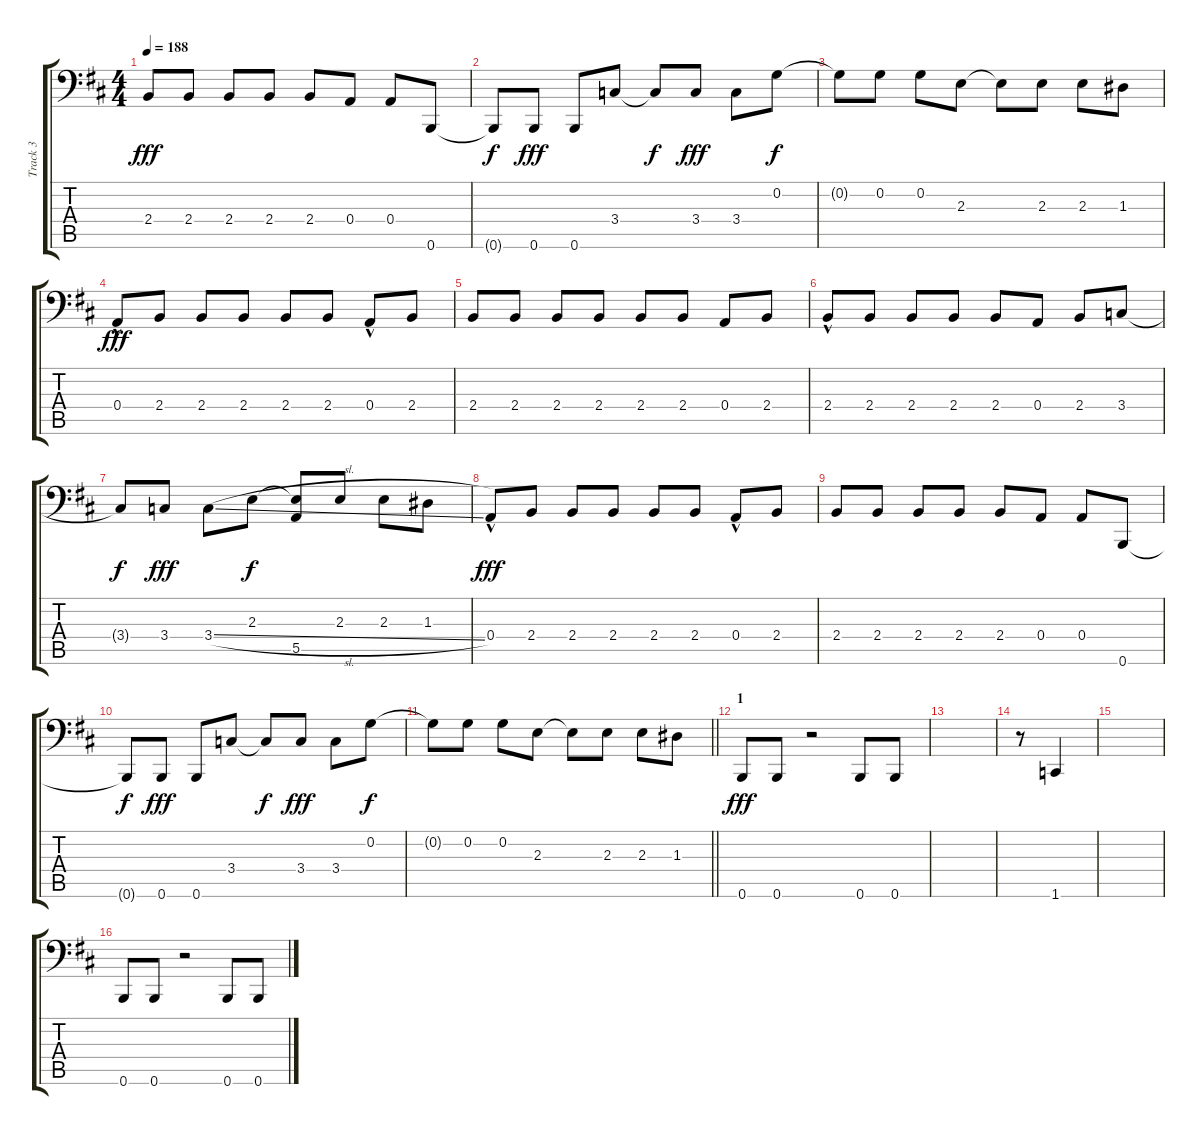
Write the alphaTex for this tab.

\track ("Track 3" "Track 3") {instrument electricbassfinger}
\staff {score tabs}
\tuning (C3 G2 D2 A1 E1 B0) {hide}
\ts (4 4)
\tempo 188
\clef f4
\ks bminor
2.4.8{dy fff} 2.4.8 2.4.8 2.4.8 2.4.8 0.4.8 0.4.8 0.6.8 |
0.6{t}.8{dy f} 0.6.8{dy fff} 0.6.8 3.4.8 3.4{t}.8{dy f} 3.4.8{dy fff} 3.4.8 0.2.8{dy f} |
0.2{t}.8 0.2.8 0.2.8 2.3.8 2.3{t}.8 2.3.8 2.3.8 1.3.8 |
0.4{hac}.8{dy fff} 2.4.8 2.4.8 2.4.8 2.4.8 2.4.8 0.4{hac}.8 2.4.8 |
2.4.8 2.4.8 2.4.8 2.4.8 2.4.8 2.4.8 0.4.8 2.4.8 |
2.4{hac}.8 2.4.8 2.4.8 2.4.8 2.4.8 0.4.8 2.4.8 3.4.8 |
3.4{t}.8{dy f} 3.4.8{dy fff} 3.4{sl}.8 2.3.8{dy f} (2.3{t} 5.5).8 2.3.8 2.3.8 1.3.8 |
0.4{hac}.8{dy fff} 2.4.8 2.4.8 2.4.8 2.4.8 2.4.8 0.4{hac}.8 2.4.8 |
2.4.8 2.4.8 2.4.8 2.4.8 2.4.8 0.4.8 0.4.8 0.6.8 |
0.6{t}.8{dy f} 0.6.8{dy fff} 0.6.8 3.4.8 3.4{t}.8{dy f} 3.4.8{dy fff} 3.4.8 0.2.8{dy f} |
\barLineRight lightlight
0.2{t}.8 0.2.8 0.2.8 2.3.8 2.3{t}.8 2.3.8 2.3.8 1.3.8 |
\section ("" "1")
0.6.8{dy fff} 0.6.8 r.2 0.6.8 0.6.8 |
|
r.8 1.6.4 |
|
0.6.8 0.6.8 r.2 0.6.8 0.6.8
